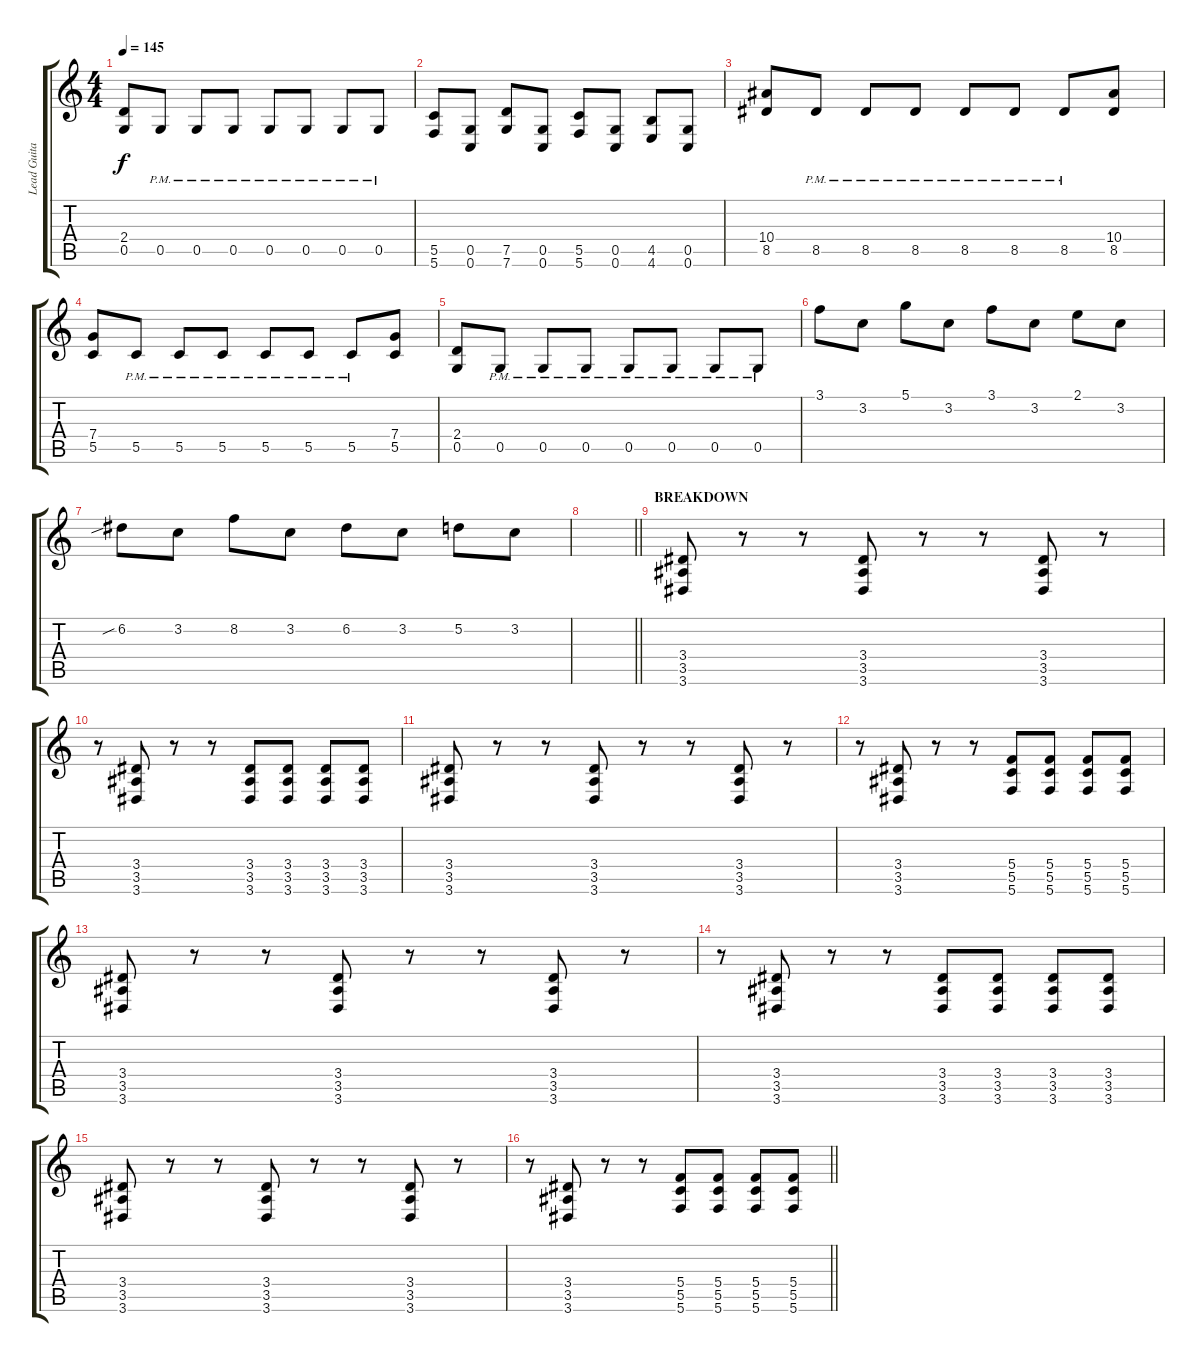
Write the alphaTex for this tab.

\track ("Lead Guitar" "Lead Guita") {instrument distortionguitar}
\staff {score tabs}
\tuning (D4 A3 F3 C3 G2 C2) {hide}
\ts (4 4)
\tempo 145
\clef g2
\ks c
(2.4 0.5).8{dy f} 0.5{pm}.8 0.5{pm}.8 0.5{pm}.8 0.5{pm}.8 0.5{pm}.8 0.5{pm}.8 0.5{pm}.8 |
(5.5 5.6).8 (0.5 0.6).8 (7.5 7.6).8 (0.5 0.6).8 (5.5 5.6).8 (0.5 0.6).8 (4.5 4.6).8 (0.5 0.6).8 |
(10.4 8.5).8 8.5{pm}.8 8.5{pm}.8 8.5{pm}.8 8.5{pm}.8 8.5{pm}.8 8.5{pm}.8 (10.4 8.5).8 |
(7.4 5.5).8 5.5{pm}.8 5.5{pm}.8 5.5{pm}.8 5.5{pm}.8 5.5{pm}.8 5.5{pm}.8 (7.4 5.5).8 |
(2.4 0.5).8 0.5{pm}.8 0.5{pm}.8 0.5{pm}.8 0.5{pm}.8 0.5{pm}.8 0.5{pm}.8 0.5{pm}.8 |
3.1.8 3.2.8 5.1.8 3.2.8 3.1.8 3.2.8 2.1.8 3.2.8 |
6.2{sib}.8 3.2.8 8.2.8 3.2.8 6.2.8 3.2.8 5.2.8 3.2.8 |
\barLineRight lightlight
|
\section ("" "BREAKDOWN")
(3.4 3.5 3.6).8 r.8 r.8 (3.4 3.5 3.6).8 r.8 r.8 (3.4 3.5 3.6).8 r.8 |
r.8 (3.4 3.5 3.6).8 r.8 r.8 (3.4 3.5 3.6).8 (3.4 3.5 3.6).8 (3.4 3.5 3.6).8 (3.4 3.5 3.6).8 |
(3.4 3.5 3.6).8 r.8 r.8 (3.4 3.5 3.6).8 r.8 r.8 (3.4 3.5 3.6).8 r.8 |
r.8 (3.4 3.5 3.6).8 r.8 r.8 (5.4 5.5 5.6).8 (5.4 5.5 5.6).8 (5.4 5.5 5.6).8 (5.4 5.5 5.6).8 |
(3.4 3.5 3.6).8 r.8 r.8 (3.4 3.5 3.6).8 r.8 r.8 (3.4 3.5 3.6).8 r.8 |
r.8 (3.4 3.5 3.6).8 r.8 r.8 (3.4 3.5 3.6).8 (3.4 3.5 3.6).8 (3.4 3.5 3.6).8 (3.4 3.5 3.6).8 |
(3.4 3.5 3.6).8 r.8 r.8 (3.4 3.5 3.6).8 r.8 r.8 (3.4 3.5 3.6).8 r.8 |
\barLineRight lightlight
r.8 (3.4 3.5 3.6).8 r.8 r.8 (5.4 5.5 5.6).8 (5.4 5.5 5.6).8 (5.4 5.5 5.6).8 (5.4 5.5 5.6).8
